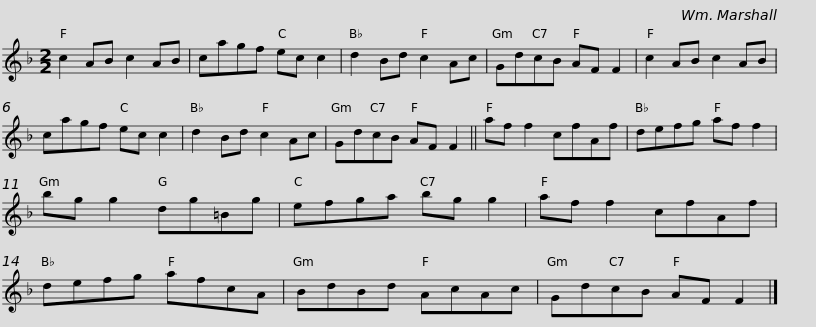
X:1
L:1/8
M:2/2
I:linebreak $
K:F
V:1 treble
V:1
 c2 AB c2 AB | cagf ec c2 | d2 Bd c2 Ac | GdcB AF F2 | c2 AB c2 AB | %5
 cagf ec c2 |$ d2 Bd c2 Ac | GdcB AF F2 || af f2 cfAf | defg af f2 | %10
 bg g2 dg=Bg | efga bg g2 |$ af f2 cfAf | defg afcA | BdBd AcAc | %15
 GdcB AF F2 |] %16
